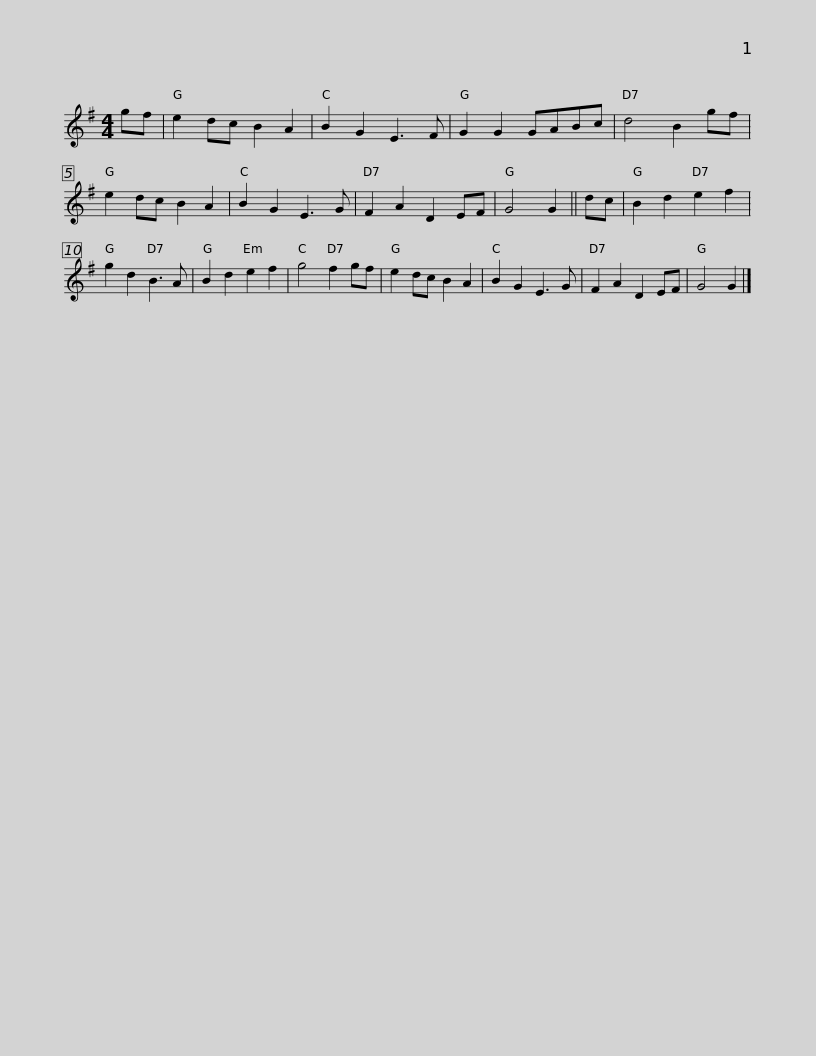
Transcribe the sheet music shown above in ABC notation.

X:1
L:1/8
M:4/4
I:linebreak $
K:G
V:1 treble
V:1
 gf | e2 dc B2 A2 | B2 G2 E3 F | G2 G2 GABc | d4 B2 gf | %5
 e2 dc B2 A2 | B2 G2 E3 G | F2 A2 D2 EF | G4 G2 ||$ dc | %10
 B2 d2 e2 f2 | g2 d2 B3 A | B2 d2 e2 f2 | g4 f2 gf | e2 dc B2 A2 | %15
 B2 G2 E3 G | F2 A2 D2 EF | G4 G2 |] %18
